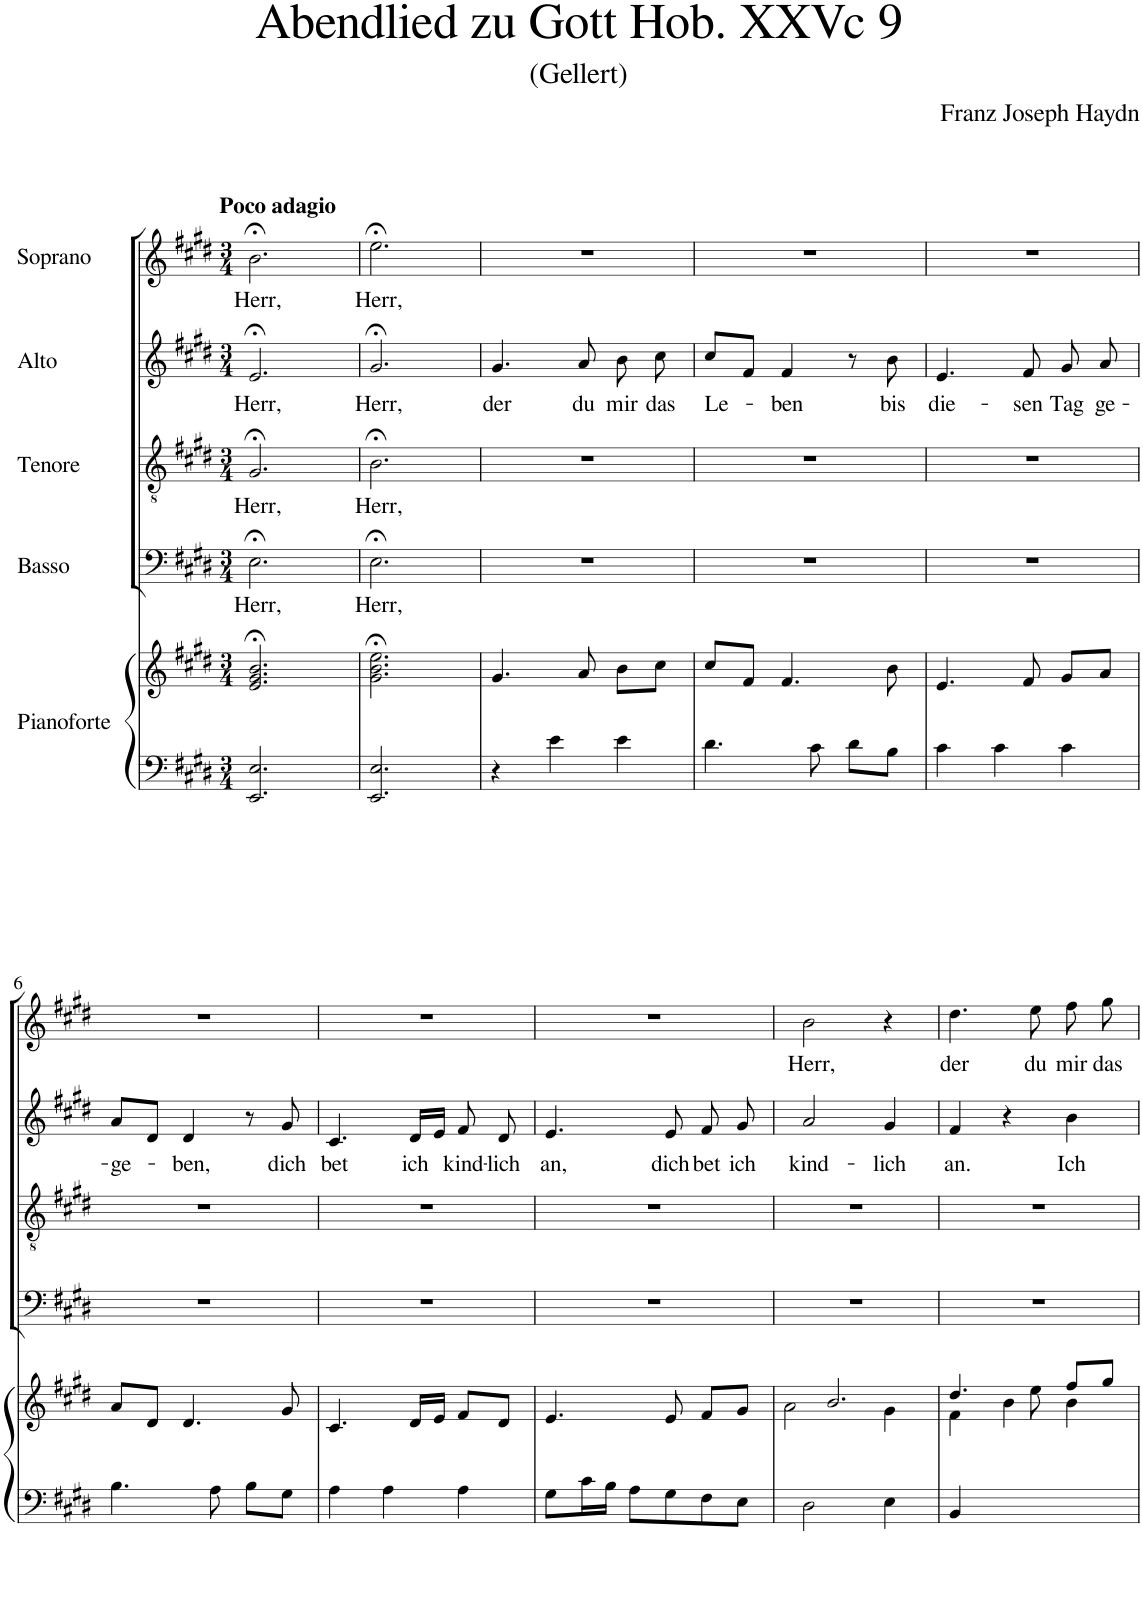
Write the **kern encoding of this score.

**kern	**kern	**kern	**text	**kern	**text	**kern	**text	**kern	**text
*part5	*part5	*part4	*part4	*part3	*part3	*part2	*part2	*part1	*part1
*staff6	*staff5	*staff4	*staff4	*staff3	*staff3	*staff2	*staff2	*staff1	*staff1
*I"Pianoforte	*	*I"Basso	*	*I"Tenore	*	*I"Alto	*	*I"Soprano	*
*I'Pno	*	*	*	*	*	*	*	*	*
*clefF4	*clefG2	*clefF4	*	*clefGv2	*	*clefG2	*	*clefG2	*
*k[f#c#g#d#]	*k[f#c#g#d#]	*k[f#c#g#d#]	*	*k[f#c#g#d#]	*	*k[f#c#g#d#]	*	*k[f#c#g#d#]	*
*M3/4	*M3/4	*M3/4	*	*M3/4	*	*M3/4	*	*M3/4	*
=1	=1	=1	=1	=1	=1	=1	=1	=1	=1
!	!	!	!	!	!	!	!	!LO:TX:a:B:t=Poco adagio	!
!	!	!	!LO:LY:b	!	!LO:LY:b	!	!LO:LY:b	!	!LO:LY:b
2.EE/ 2.E/	2.e/;< 2.g#/;< 2.b/;<	2.E;<\	Herr,	2.G#;</	Herr,	2.e;</	Herr,	2.b;<\	Herr,
=2	=2	=2	=2	=2	=2	=2	=2	=2	=2
!	!	!	!LO:LY:b	!	!LO:LY:b	!	!LO:LY:b	!	!LO:LY:b
2.EE/ 2.E/	2.g#\;< 2.b\;< 2.ee\;<	2.E;<\	Herr,	2.B;<\	Herr,	2.g#;</	Herr,	2.ee;<\	Herr,
=3	=3	=3	=3	=3	=3	=3	=3	=3	=3
!	!	!	!	!	!	!	!LO:LY:b	!	!
4r	4.g#/	2.r	.	2.r	.	4.g#/	der	2.r	.
4e\	.	.	.	.	.	.	.	.	.
!	!	!	!	!	!	!	!LO:LY:b	!	!
.	8a/	.	.	.	.	8a/	du	.	.
!	!	!	!	!	!	!	!LO:LY:b	!	!
4e\	8b\L	.	.	.	.	8b\	mir	.	.
!	!	!	!	!	!	!	!LO:LY:b	!	!
.	8cc#\J	.	.	.	.	8cc#\	das	.	.
=4	=4	=4	=4	=4	=4	=4	=4	=4	=4
!	!	!	!	!	!	!	!LO:LY:b	!	!
4.d#\	8cc#/L	2.r	.	2.r	.	8cc#/L	Le-	2.r	.
.	8f#/J	.	.	.	.	8f#/J	.	.	.
!	!	!	!	!	!	!	!LO:LY:b	!	!
.	4.f#/	.	.	.	.	4f#/	-ben	.	.
8c#\	.	.	.	.	.	.	.	.	.
8d#\L	.	.	.	.	.	8r	.	.	.
!	!	!	!	!	!	!	!LO:LY:b	!	!
8B\J	8b\	.	.	.	.	8b\	bis	.	.
=5	=5	=5	=5	=5	=5	=5	=5	=5	=5
!	!	!	!	!	!	!	!LO:LY:b	!	!
4c#\	4.e/	2.r	.	2.r	.	4.e/	die-	2.r	.
4c#\	.	.	.	.	.	.	.	.	.
!	!	!	!	!	!	!	!LO:LY:b	!	!
.	8f#/	.	.	.	.	8f#/	-sen	.	.
!	!	!	!	!	!	!	!LO:LY:b	!	!
4c#\	8g#/L	.	.	.	.	8g#/	Tag	.	.
!	!	!	!	!	!	!	!LO:LY:b	!	!
.	8a/J	.	.	.	.	8a/	ge-	.	.
!!LO:LB:g=z
=6	=6	=6	=6	=6	=6	=6	=6	=6	=6
!	!	!	!	!	!	!	!LO:LY:b	!	!
4.B\	8a/L	2.r	.	2.r	.	8a/L	-ge-	2.r	.
.	8d#/J	.	.	.	.	8d#/J	.	.	.
!	!	!	!	!	!	!	!LO:LY:b	!	!
.	4.d#/	.	.	.	.	4d#/	-ben,	.	.
8A\	.	.	.	.	.	.	.	.	.
8B\L	.	.	.	.	.	8r	.	.	.
!	!	!	!	!	!	!	!LO:LY:b	!	!
8G#\J	8g#/	.	.	.	.	8g#/	dich	.	.
=7	=7	=7	=7	=7	=7	=7	=7	=7	=7
!	!	!	!	!	!	!	!LO:LY:b	!	!
4A\	4.c#/	2.r	.	2.r	.	4.c#/	bet	2.r	.
4A\	.	.	.	.	.	.	.	.	.
!	!	!	!	!	!	!	!LO:LY:b	!	!
.	16d#/LL	.	.	.	.	16d#/LL	ich	.	.
.	16e/JJ	.	.	.	.	16e/JJ	.	.	.
!	!	!	!	!	!	!	!LO:LY:b	!	!
4A\	8f#/L	.	.	.	.	8f#/	kind-	.	.
!	!	!	!	!	!	!	!LO:LY:b	!	!
.	8d#/J	.	.	.	.	8d#/	lich	.	.
=8	=8	=8	=8	=8	=8	=8	=8	=8	=8
!	!	!	!	!	!	!	!LO:LY:b	!	!
8G#\L	4.e/	2.r	.	2.r	.	4.e/	an,	2.r	.
16c#\L	.	.	.	.	.	.	.	.	.
16B\JJ	.	.	.	.	.	.	.	.	.
8A\L	.	.	.	.	.	.	.	.	.
!	!	!	!	!	!	!	!LO:LY:b	!	!
8G#\	8e/	.	.	.	.	8e/	dich	.	.
!	!	!	!	!	!	!	!LO:LY:b	!	!
8F#\	8f#/L	.	.	.	.	8f#/	bet	.	.
!	!	!	!	!	!	!	!LO:LY:b	!	!
8E\J	8g#/J	.	.	.	.	8g#/	ich	.	.
=9	=9	=9	=9	=9	=9	=9	=9	=9	=9
*	*^	*	*	*	*	*	*	*	*
!	!	!	!	!	!	!	!	!LO:LY:b	!	!LO:LY:b
2D#\	2.b/	2a\	2.r	.	2.r	.	2a/	kind-	2b\	-Herr,
!	!	!	!	!	!	!	!	!LO:LY:b	!	!
4E\	.	4g#\	.	.	.	.	4g#/	-lich	4r	.
=10	=10	=10	=10	=10	=10	=10	=10	=10	=10	=10
*	*	*^	*	*	*	*	*	*	*	*
!	!	!	!	!	!	!	!	!	!LO:LY:b	!	!LO:LY:b
4BB/	4.dd#/	4f#\	4ryy	2.r	.	2.r	.	4f#/	an.	4.dd#\	der
2ryy	.	2ryy	4b\	.	.	.	.	4r	.	.	.
!	!	!	!	!	!	!	!	!	!	!	!LO:LY:b
.	8ee\	.	.	.	.	.	.	.	.	8ee\	du
!	!	!	!	!	!	!	!	!	!LO:LY:b	!	!LO:LY:b
.	8ff#/L	.	4b\	.	.	.	.	4b\	Ich	8ff#\L	mir
!	!	!	!	!	!	!	!	!	!	!	!LO:LY:b
.	8gg#/J	.	.	.	.	.	.	.	.	8gg#\J	das
*	*v	*v	*v	*	*	*	*	*	*	*	*
=	=	=	=	=	=	=	=	=	=
*-	*-	*-	*-	*-	*-	*-	*-	*-	*-
